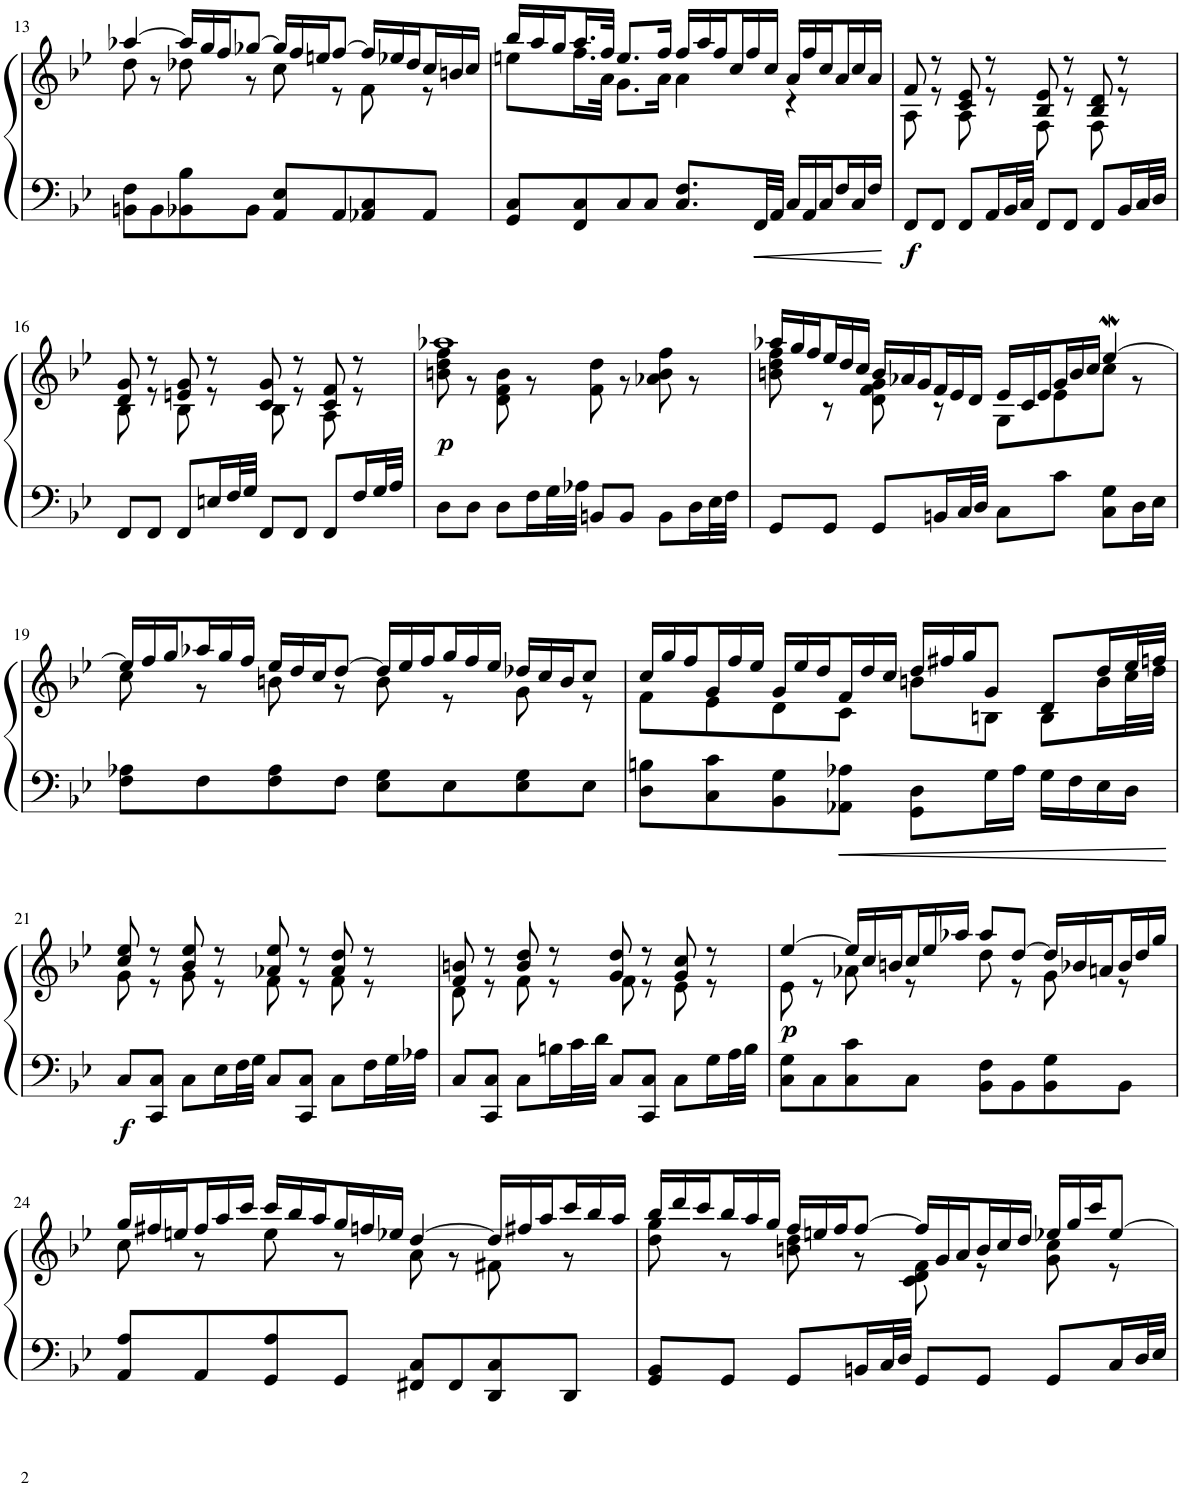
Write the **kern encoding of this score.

**kern	**kern	**dynam
*part1	*part1	*part1
*staff2	*staff1	*staff1/2
*I"Piano	*	*
*I'Pno.	*	*
!!LO:PB:g=z
*clefF4	*clefG2	*
*k[b-e-]	*k[b-e-]	*
*M4/4	*M4/4	*
*met(c)	*met(c)	*
=13	=13	=13
*	*^	*
8BBn\ 8F\L	[4aa-X/	8dd\	.
8BB\	.	8r	.
8BB-X\ 8B-\	24aa-/LL]	8dd-X\	.
.	24gg/	.	.
.	24ff/J	.	.
8BB-\J	[8gg-X/J	8r	.
8AA/ 8E-/L	24gg-/LL]	8cc\	.
.	24ff/	.	.
.	24een/J	.	.
8AA/	[8ff/J	8r	.
8AA-X/ 8C/	24ff/LL]	8f\	.
.	24ee-X/	.	.
.	24dd-/	.	.
*	*Xbrackettup	*	*
8AA-/J	24cc/	8r	.
.	24bn/	.	.
.	24cc/JJ	.	.
=14	=14	=14	=14
8GG/ 8C/L	24bb-/LL	8een\L	.
.	24aa/	.	.
.	24gg/	.	.
8FF/ 8C/	16.aa/	16.ff\L	.
.	32ff/JJk	32a\JJk	.
8C/	8.ee/L	8.g\L	.
8C/J	.	.	.
.	16ff/Jk	16a\Jk	.
8.C/ 8.F/L	24ff/LL	4a\	.
.	24aa/	.	.
.	24ff/	.	.
.	24cc/	.	.
.	24ff/	.	.
32FF/LL	.	.	.
.	24cc/JJ	.	.
32AA/JJJ	.	.	.
*Xbrackettup	*	*	*
24C/LL	24a/LL	4r	.
24AA/	24ff/	.	.
24C/	24cc/	.	.
24F/	24a/	.	.
24C/	24cc/	.	.
24F/JJ	24a/JJ	.	.
=15	=15	=15	=15
!	!	!	!LO:DY:b=2
8FF/L	8f/	8A\	f
8FF/J	8r	8r	.
8FF/L	8c/ 8e-/	8A\	.
16AA/L	8r	8r	.
32BB-/L	.	.	.
32C/JJJ	.	.	.
8FF/L	8B-/ 8e-/	8F\	.
8FF/J	8r	8r	.
8FF/L	8B-/ 8d/	8F\	.
16BB-/L	8r	8r	.
32C/L	.	.	.
32D/JJJ	.	.	.
!!LO:LB:g=z	!!
=16	=16	=16	=16
8FF/L	8d/ 8g/	8B-\	.
8FF/J	8r	8r	.
8FF/L	8en/ 8g/	8B-\	.
16En/L	8r	8r	.
32F/L	.	.	.
32G/JJJ	.	.	.
8FF/L	8c/ 8g/	8B-\	.
8FF/J	8r	8r	.
8FF/L	8c/ 8f/	8A\	.
16F/L	8r	8r	.
32G/L	.	.	.
32A/JJJ	.	.	.
=17	=17	=17	=17
!	!	!	!LO:DY:b
8D\L	1aa-X	8bn\ 8dd\ 8ff\	p
8D\J	.	8r	.
8D\L	.	8d\ 8f\ 8b\	.
16F\L	.	8r	.
32G\L	.	.	.
32A-X\JJJ	.	.	.
8BBn/L	.	8f\ 8dd\	.
8BB/J	.	8r	.
8BB\L	.	8a-X\ 8b\ 8ff\	.
16D\L	.	8r	.
32E-\L	.	.	.
32F\JJJ	.	.	.
=18	=18	=18	=18
8GG/L	24aa-X/LL	8bn\ 8dd\ 8ff\	.
.	24gg/	.	.
.	24ff/	.	.
8GG/J	24ee-/	8r	.
.	24dd/	.	.
.	24cc/JJ	.	.
8GG/L	24b/LL	8d\ 8f\ 8g\	.
.	24a-X/	.	.
.	24g/	.	.
16BBn/L	24f/	8r	.
.	24e-/	.	.
32C/L	.	.	.
.	24d/JJ	.	.
32D/JJJ	.	.	.
8C\L	24e-/LL	8G\L	.
.	24c/	.	.
.	24e-/	.	.
8c\J	24g/	8e-\	.
.	24b/	.	.
.	24cc/JJ	.	.
8C\ 8G\L	[4ee-w/	8cc\J	.
16D\L	.	8r	.
16E-\JJ	.	.	.
!!LO:LB:g=z	!!
=19	=19	=19	=19
8F\ 8A-X\L	24ee-/LL]	8cc\	.
.	24ff/	.	.
.	24gg/	.	.
8F\	24aa-X/	8r	.
.	24gg/	.	.
.	24ff/JJ	.	.
8F\ 8A-\	24ee-/LL	8bn\	.
.	24dd/	.	.
.	24cc/J	.	.
8F\J	[8dd/J	8r	.
8E-\ 8G\L	24dd/LL]	8b\	.
.	24ee-/	.	.
.	24ff/	.	.
8E-\	24gg/	8r	.
.	24ff/	.	.
.	24ee-/JJ	.	.
8E-\ 8G\	24dd-X/LL	8g\	.
.	24cc/	.	.
.	24b/J	.	.
8E-\J	8cc/J	8r	.
=20	=20	=20	=20
8D\ 8Bn\L	24cc/LL	8f\L	.
.	24gg/	.	.
.	24ff/	.	.
8C\ 8c\	24g/	8e-\	.
.	24ff/	.	.
.	24ee-/JJ	.	.
8BB-\ 8G\	24g/LL	8d\	.
.	24ee-/	.	.
.	24dd/	.	.
8AA-X\ 8A-X\J	24f/	8c\J	.
.	24dd/	.	.
.	24cc/JJ	.	.
8GG\ 8D\L	24dd/LL	8bn\L	.
.	24ff#X/	.	.
.	24gg/J	.	.
16G\L	8g/J	8Bn\J	.
16A-\JJ	.	.	.
16G\LL	8d/L	8B\L	.
16F\	.	.	.
16E-\	16dd/L	16b\L	.
16D\JJ	32ee-/L	32cc\L	.
.	32ffn/JJJ	32dd\JJJ	.
!!LO:LB:g=z	!!
=21	=21	=21	=21
!	!	!	!LO:DY:b=2
8C/L	8cc/ 8ee-/	8g\	f
8CC/ 8C/J	8r	8r	.
8C\L	8b-/ 8ee-/	8g\	.
16E-\L	8r	8r	.
32F\L	.	.	.
32G\JJJ	.	.	.
8C/L	8a-X/ 8ee-/	8f\	.
8CC/ 8C/J	8r	8r	.
8C\L	8a-/ 8dd/	8f\	.
16F\L	8r	8r	.
32G\L	.	.	.
32A-X\JJJ	.	.	.
=22	=22	=22	=22
8C/L	8f/ 8bn/	8d\	.
8CC/ 8C/J	8r	8r	.
8C\L	8b/ 8dd/	8f\	.
16Bn\L	8r	8r	.
32c\L	.	.	.
32d\JJJ	.	.	.
8C/L	8g/ 8dd/	8f\	.
8CC/ 8C/J	8r	8r	.
8C\L	8g/ 8cc/	8e-\	.
16G\L	8r	8r	.
32A\L	.	.	.
32B\JJJ	.	.	.
=23	=23	=23	=23
!	!	!	!LO:DY:b
8C\ 8G\L	[4ee-/	8e-\	p
8C\	.	8r	.
8C\ 8c\	24ee-/LL]	8a-X\	.
.	24cc/	.	.
.	24bn/	.	.
8C\J	24cc/	8r	.
.	24ee-/	.	.
.	24aa-X/JJ	.	.
8BB-\ 8F\L	8aa-/L	8dd\	.
8BB-\	[8dd/J	8r	.
8BB-\ 8G\	24dd/LL]	8g\	.
.	24b-X/	.	.
.	24an/	.	.
8BB-\J	24b-/	8r	.
.	24dd/	.	.
.	24gg/JJ	.	.
!!LO:LB:g=z	!!
=24	=24	=24	=24
8AA/ 8A/L	24gg/LL	8cc\	.
.	24ff#X/	.	.
.	24een/	.	.
8AA/	24ff#/	8r	.
.	24aa/	.	.
.	24ccc/JJ	.	.
8GG/ 8A/	24ccc/LL	8ee\	.
.	24bb-/	.	.
.	24aa/	.	.
8GG/J	24gg/	8r	.
.	24ffn/	.	.
.	24ee-X/JJ	.	.
8FF#X/ 8C/L	[4dd/	8a\	.
8FF#/	.	8r	.
8DD/ 8C/	24dd/LL]	8f#X\	.
.	24ff#X/	.	.
.	24aa/	.	.
8DD/J	24ccc/	8r	.
.	24bb-/	.	.
.	24aa/JJ	.	.
=25	=25	=25	=25
8GG/ 8BB-/L	24bb-/LL	8dd\ 8gg\	.
.	24ddd/	.	.
.	24ccc/	.	.
8GG/J	24bb-/	8r	.
.	24aa/	.	.
.	24gg/JJ	.	.
8GG/L	24ff/LL	8bn\ 8dd\	.
.	24een/	.	.
.	24ff/J	.	.
16BBn/L	[8ff/J	8r	.
32C/L	.	.	.
32D/JJJ	.	.	.
8GG/L	24ff/LL]	8c\ 8d\ 8f\	.
.	24g/	.	.
.	24a/	.	.
8GG/J	24b/	8r	.
.	24cc/	.	.
.	24dd/JJ	.	.
8GG/L	24ee-X/LL	8g\ 8cc\	.
.	24gg/	.	.
.	24ccc/J	.	.
16C/L	[8ee-/J	8r	.
32D/L	.	.	.
32E-/JJJ	.	.	.
*	*v	*v	*
=	=	=
*-	*-	*-
